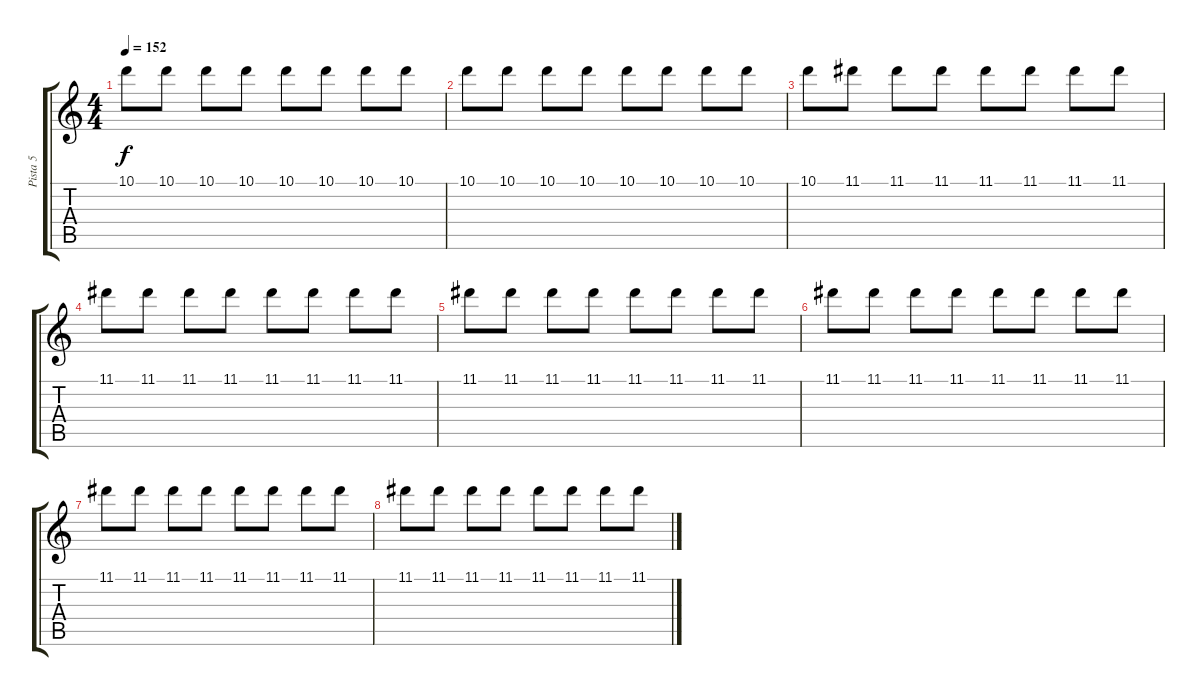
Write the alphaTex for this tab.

\track ("Pista 5" "Pista 5") {instrument overdrivenguitar}
\staff {score tabs}
\tuning (E4 B3 G3 D3 A2 E2) {hide}
\ts (4 4)
\tempo 152
\clef g2
\ks c
10.1.8{dy f} 10.1.8 10.1.8 10.1.8 10.1.8 10.1.8 10.1.8 10.1.8 |
10.1.8 10.1.8 10.1.8 10.1.8 10.1.8 10.1.8 10.1.8 10.1.8 |
10.1.8 11.1.8 11.1.8 11.1.8 11.1.8 11.1.8 11.1.8 11.1.8 |
11.1.8 11.1.8 11.1.8 11.1.8 11.1.8 11.1.8 11.1.8 11.1.8 |
11.1.8 11.1.8 11.1.8 11.1.8 11.1.8 11.1.8 11.1.8 11.1.8 |
11.1.8 11.1.8 11.1.8 11.1.8 11.1.8 11.1.8 11.1.8 11.1.8 |
11.1.8 11.1.8 11.1.8 11.1.8 11.1.8 11.1.8 11.1.8 11.1.8 |
11.1.8 11.1.8 11.1.8 11.1.8 11.1.8 11.1.8 11.1.8 11.1.8
